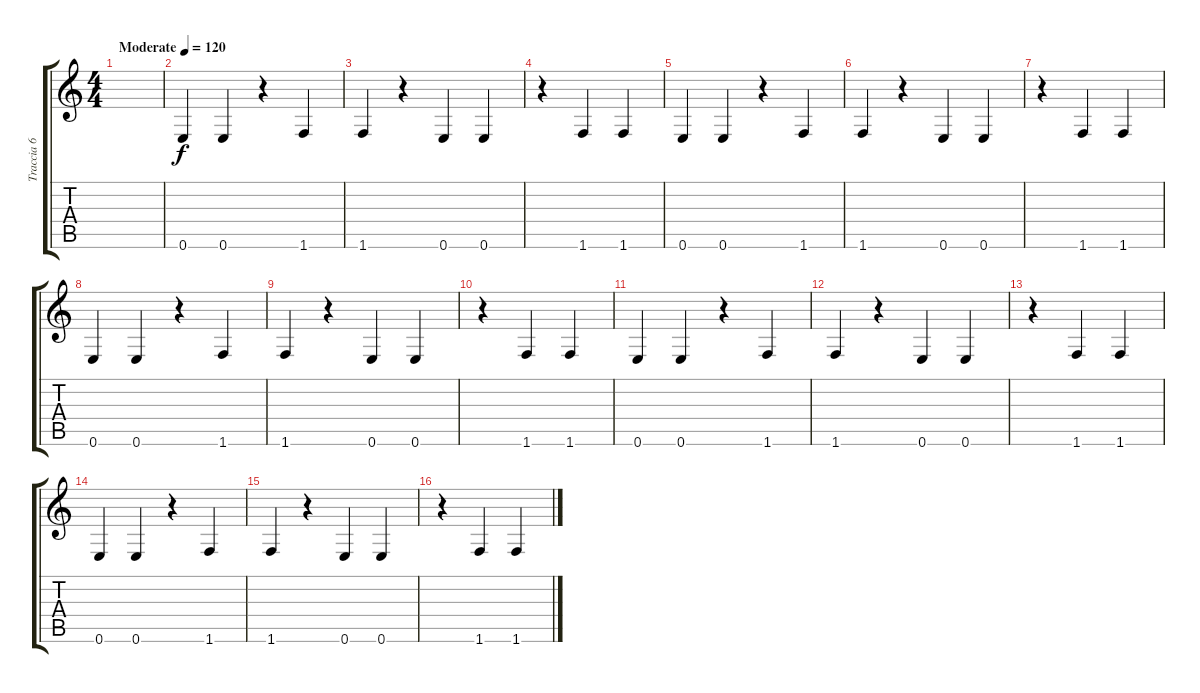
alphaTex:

\track ("Traccia 6" "Traccia 6") {instrument electricbasspick}
\staff {score tabs}
\tuning (E4 B3 G3 D3 A2 E2) {hide}
\ts (4 4)
\tempo (120 "Moderate")
\clef g2
\ks c
|
0.6.4 0.6.4 r.4 1.6.4 |
1.6.4 r.4 0.6.4 0.6.4 |
r.4 1.6.4 1.6.4 |
0.6.4 0.6.4 r.4 1.6.4 |
1.6.4 r.4 0.6.4 0.6.4 |
r.4 1.6.4 1.6.4 |
0.6.4 0.6.4 r.4 1.6.4 |
1.6.4 r.4 0.6.4 0.6.4 |
r.4 1.6.4 1.6.4 |
0.6.4 0.6.4 r.4 1.6.4 |
1.6.4 r.4 0.6.4 0.6.4 |
r.4 1.6.4 1.6.4 |
0.6.4 0.6.4 r.4 1.6.4 |
1.6.4 r.4 0.6.4 0.6.4 |
r.4 1.6.4 1.6.4
